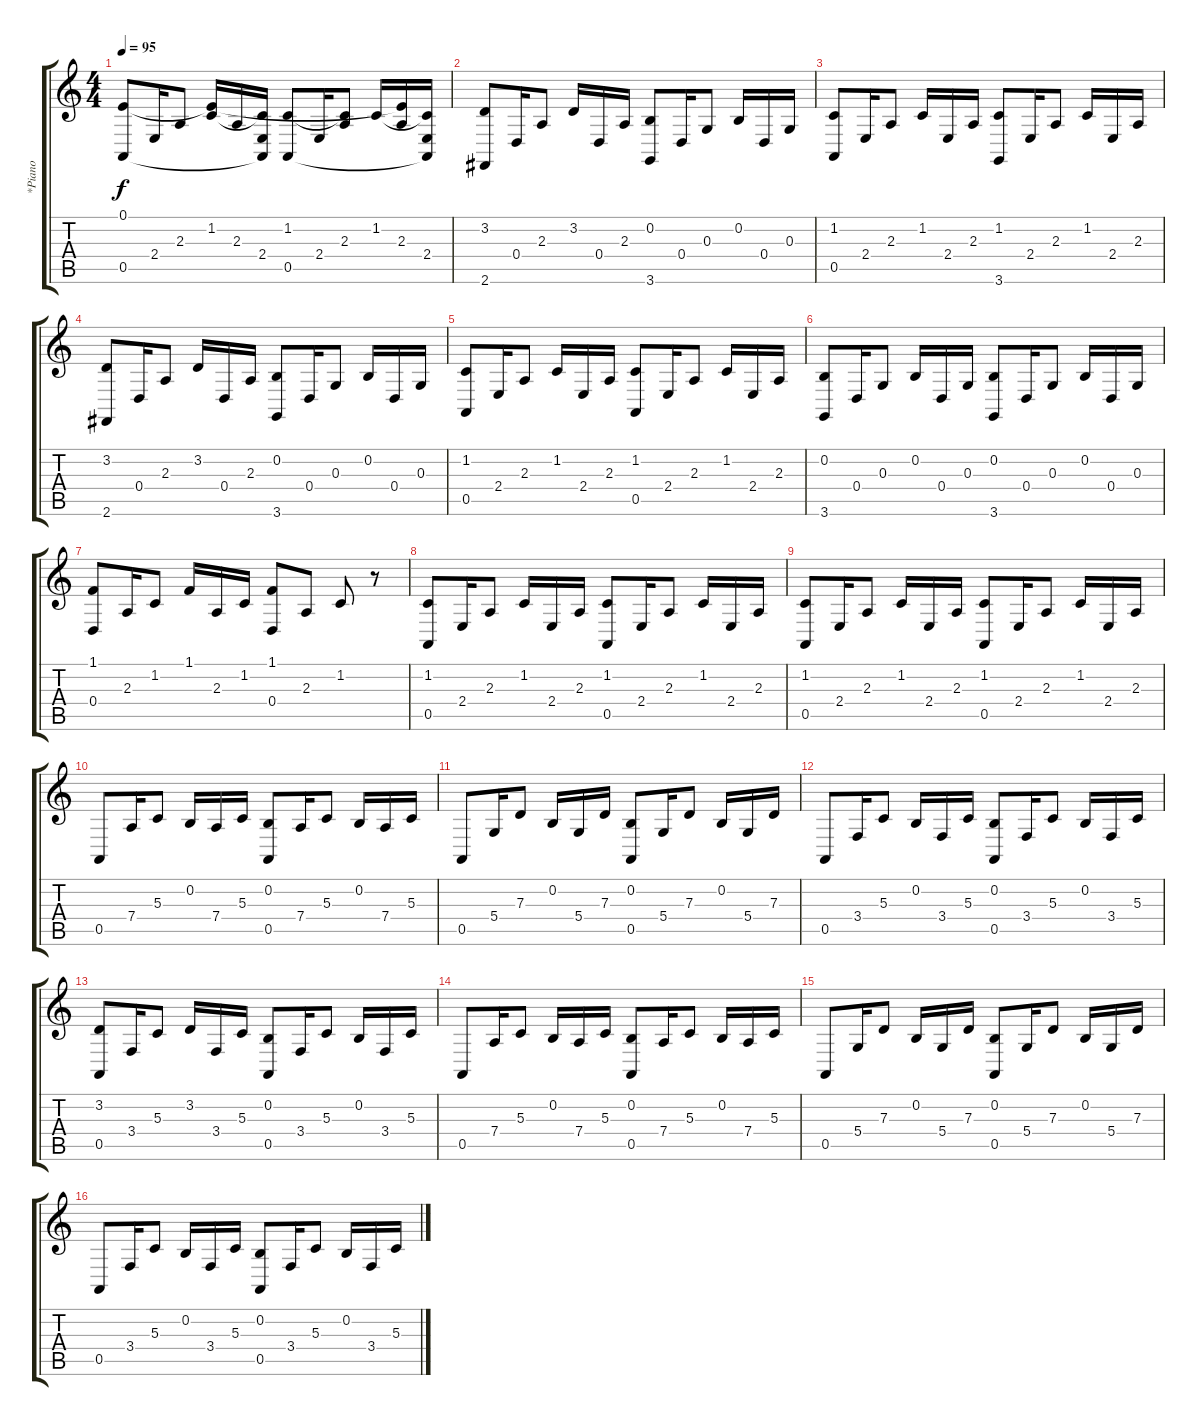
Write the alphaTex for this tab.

\track ("*Piano" "*Piano") {instrument acousticgrandpiano}
\staff {score tabs}
\tuning (E4 B3 G3 D3 A2 E2) {hide}
\ts (4 4)
\tempo 95
\clef g2
\ks c
(0.1 0.5).8{dy f} 2.4.16 2.3.8 (0.1{t} 1.2).16 2.3.16 (1.2{t} 2.4 0.5{t}).16 (1.2 0.5).8 2.4.16 (1.2{t} 2.3).8 1.2.16 (0.1{t} 2.3).16 (1.2{t} 2.4 0.5{t}).16 |
(3.2 2.6).8 0.4.16 2.3.8 3.2.16 0.4.16 2.3.16 (0.2 3.6).8 0.4.16 0.3.8 0.2.16 0.4.16 0.3.16 |
(1.2 0.5).8 2.4.16 2.3.8 1.2.16 2.4.16 2.3.16 (1.2 3.6).8 2.4.16 2.3.8 1.2.16 2.4.16 2.3.16 |
(3.2 2.6).8 0.4.16 2.3.8 3.2.16 0.4.16 2.3.16 (0.2 3.6).8 0.4.16 0.3.8 0.2.16 0.4.16 0.3.16 |
(1.2 0.5).8 2.4.16 2.3.8 1.2.16 2.4.16 2.3.16 (1.2 0.5).8 2.4.16 2.3.8 1.2.16 2.4.16 2.3.16 |
(0.2 3.6).8 0.4.16 0.3.8 0.2.16 0.4.16 0.3.16 (0.2 3.6).8 0.4.16 0.3.8 0.2.16 0.4.16 0.3.16 |
(1.1 0.4).8 2.3.16 1.2.8 1.1.16 2.3.16 1.2.16 (1.1 0.4).8 2.3.8 1.2.8 r.8 |
(1.2 0.5).8 2.4.16 2.3.8 1.2.16 2.4.16 2.3.16 (1.2 0.5).8 2.4.16 2.3.8 1.2.16 2.4.16 2.3.16 |
(1.2 0.5).8 2.4.16 2.3.8 1.2.16 2.4.16 2.3.16 (1.2 0.5).8 2.4.16 2.3.8 1.2.16 2.4.16 2.3.16 |
0.5.8 7.4.16 5.3.8 0.2.16 7.4.16 5.3.16 (0.2 0.5).8 7.4.16 5.3.8 0.2.16 7.4.16 5.3.16 |
0.5.8 5.4.16 7.3.8 0.2.16 5.4.16 7.3.16 (0.2 0.5).8 5.4.16 7.3.8 0.2.16 5.4.16 7.3.16 |
0.5.8 3.4.16 5.3.8 0.2.16 3.4.16 5.3.16 (0.2 0.5).8 3.4.16 5.3.8 0.2.16 3.4.16 5.3.16 |
(3.2 0.5).8 3.4.16 5.3.8 3.2.16 3.4.16 5.3.16 (0.2 0.5).8 3.4.16 5.3.8 0.2.16 3.4.16 5.3.16 |
0.5.8 7.4.16 5.3.8 0.2.16 7.4.16 5.3.16 (0.2 0.5).8 7.4.16 5.3.8 0.2.16 7.4.16 5.3.16 |
0.5.8 5.4.16 7.3.8 0.2.16 5.4.16 7.3.16 (0.2 0.5).8 5.4.16 7.3.8 0.2.16 5.4.16 7.3.16 |
0.5.8 3.4.16 5.3.8 0.2.16 3.4.16 5.3.16 (0.2 0.5).8 3.4.16 5.3.8 0.2.16 3.4.16 5.3.16
